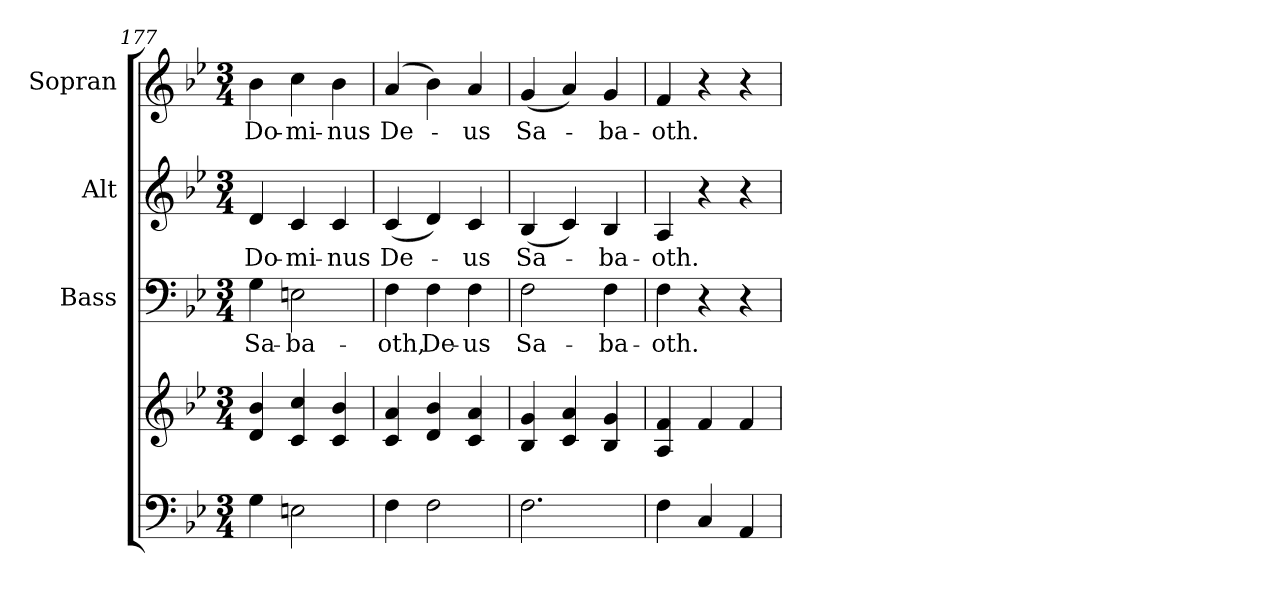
**kern	**kern	**kern	**text	**kern	**text	**kern	**text
*part4	*part4	*part3	*part3	*part2	*part2	*part1	*part1
*staff5	*staff4	*staff3	*staff3	*staff2	*staff2	*staff1	*staff1
*	*	*I"Bass	*	*I"Alt	*	*I"Sopran	*
*	*	*I'B.	*	*I'A.	*	*I'S.	*
*clefF4	*clefG2	*clefF4	*	*clefG2	*	*clefG2	*
*k[b-e-]	*k[b-e-]	*k[b-e-]	*	*k[b-e-]	*	*k[b-e-]	*
*B-:	*B-:	*B-:	*	*B-:	*	*B-:	*
*M3/4	*M3/4	*M3/4	*	*M3/4	*	*M3/4	*
=177	=177	=177	=177	=177	=177	=177	=177
!	!	!	!LO:LY:b	!	!LO:LY:b	!	!LO:LY:b
4G\	4d/ 4b-/	4G\	Sa-	4d/	Do-	4b-\	Do-
!	!	!	!LO:LY:b	!	!LO:LY:b	!	!LO:LY:b
2En\	4c/ 4cc/	2En\	-ba-	4c/	-mi-	4cc\	-mi-
!	!	!	!	!	!LO:LY:b	!	!LO:LY:b
.	4c/ 4b-/	.	.	4c/	-nus	4b-\	-nus
!!LO:LB:g=z
=178	=178	=178	=178	=178	=178	=178	=178
!	!	!	!LO:LY:b	!	!LO:LY:b	!	!LO:LY:b
4F\	4c/ 4a/	4F\	-oth,	(<4c/	De-	(4a/	De-
!	!	!	!LO:LY:b	!	!	!	!
2F\	4d/ 4b-/	4F\	De-	4d/)	.	4b-\)	.
!	!	!	!LO:LY:b	!	!LO:LY:b	!	!LO:LY:b
.	4c/ 4a/	4F\	-us	4c/	-us	4a/	-us
=179	=179	=179	=179	=179	=179	=179	=179
!	!	!	!LO:LY:b	!	!LO:LY:b	!	!LO:LY:b
2.F\	4B-/ 4g/	2F\	Sa-	(<4B-/	Sa-	(<4g/	Sa-
.	4c/ 4a/	.	.	4c/)	.	4a/)	.
!	!	!	!LO:LY:b	!	!LO:LY:b	!	!LO:LY:b
.	4B-/ 4g/	4F\	-ba-	4B-/	-ba-	4g/	-ba-
=180	=180	=180	=180	=180	=180	=180	=180
!	!	!	!LO:LY:b	!	!LO:LY:b	!	!LO:LY:b
4F\	4A/ 4f/	4F\	-oth.	4A/	-oth.	4f/	-oth.
4C/	4f/	4r	.	4r	.	4r	.
4AA/	4f/	4r	.	4r	.	4r	.
=	=	=	=	=	=	=	=
*-	*-	*-	*-	*-	*-	*-	*-
